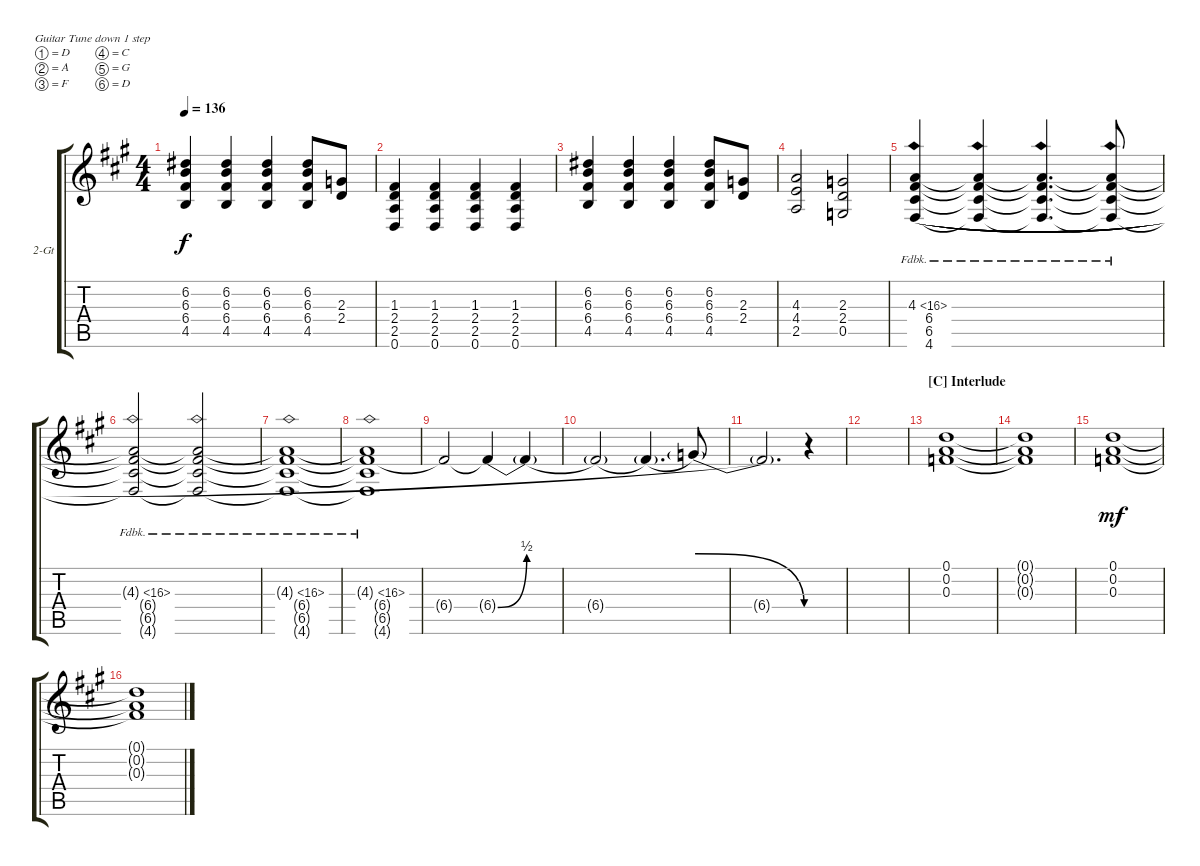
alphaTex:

\defaultSystemsLayout 4
\bracketExtendMode groupsimilarinstruments
\firstSystemTrackNameOrientation horizontal
\otherSystemsTrackNameOrientation horizontal
\track ("2 Guitar" "2-Gt") {instrument distortionguitar}
\staff {score tabs}
\tuning (D4 A3 F3 C3 G2 D2)
\ts (4 4)
\tempo 136
\clef g2
\scale
1.07062
\ks a
(4.5 6.4 6.3 6.2).4{dy f} (4.5 6.4 6.3 6.2).4 (4.5 6.4 6.3 6.2).4 (4.5 6.4 6.3 6.2).8 (2.3 2.4).8 |
\scale
0.929382 (0.6 2.5 2.4 1.3).4 (0.6 2.4 2.5 1.3).4 (0.6 2.5 2.4 1.3).4 (0.6 2.5 2.4 1.3).4 |
\scale
1.07062 (4.5 6.4 6.3 6.2).4 (4.5 6.4 6.3 6.2).4 (4.5 6.4 6.3 6.2).4 (4.5 6.4 6.3 6.2).8 (2.3 2.4).8 |
\scale
0.929382 (2.5 4.4 4.3).2 (0.5 2.4 2.3).2 |
\scale
1.07062 (4.6 6.5 6.4 4.3{fh 12}).4{legatoorigin} (4.6{t} 6.5{t} 6.4{t} 4.3{fh 12 t}).4{legatoorigin} (4.6{t} 6.5{t} 6.4{t} 4.3{fh 12 t}).4{d legatoorigin} (4.6{t} 6.5{t} 6.4{t} 4.3{fh 12 t}).8{legatoorigin} |
\scale
0.929382 (4.6{t} 6.5{t} 6.4{t} 4.3{fh 12 t}).2{legatoorigin} (4.6{t} 6.5{t} 6.4{t} 4.3{fh 12 t}).2{legatoorigin} |
\scale
1.07062 (4.6{t} 6.5{t} 6.4{t} 4.3{fh 12 t}).1{legatoorigin} |
\scale
0.929382 (4.6{t} 6.5{t} 6.4{t} 4.3{fh 12 t}).1{legatoorigin} |
\scale
1.07062 6.4{t}.2{legatoorigin} 6.4{be (bend 0 0 15.6 2) t}.4{legatoorigin} 6.4{be (hold 0 0 60 0) t}.4{legatoorigin} |
\scale
0.929382 6.4{be (hold 0 0 60 0) t}.2{legatoorigin} 6.4{be (hold 0 0 60 0) t}.4{d legatoorigin} 6.4{be (release 0 2 15 0) t}.8{legatoorigin} |
\scale
1.07062 6.4{t}.2{d} r.4 |
\scale
0.929382 |
\section ("C" "Interlude")
\scale
1.07062 (0.1 0.2 0.3).1 |
\scale
0.929382 (0.1{t} 0.2{t} 0.3{t}).1 |
\scale
1.07062 (0.1 0.2 0.3).1{dy mf} |
\scale
0.929382 (0.1{t} 0.2{t} 0.3{t}).1
